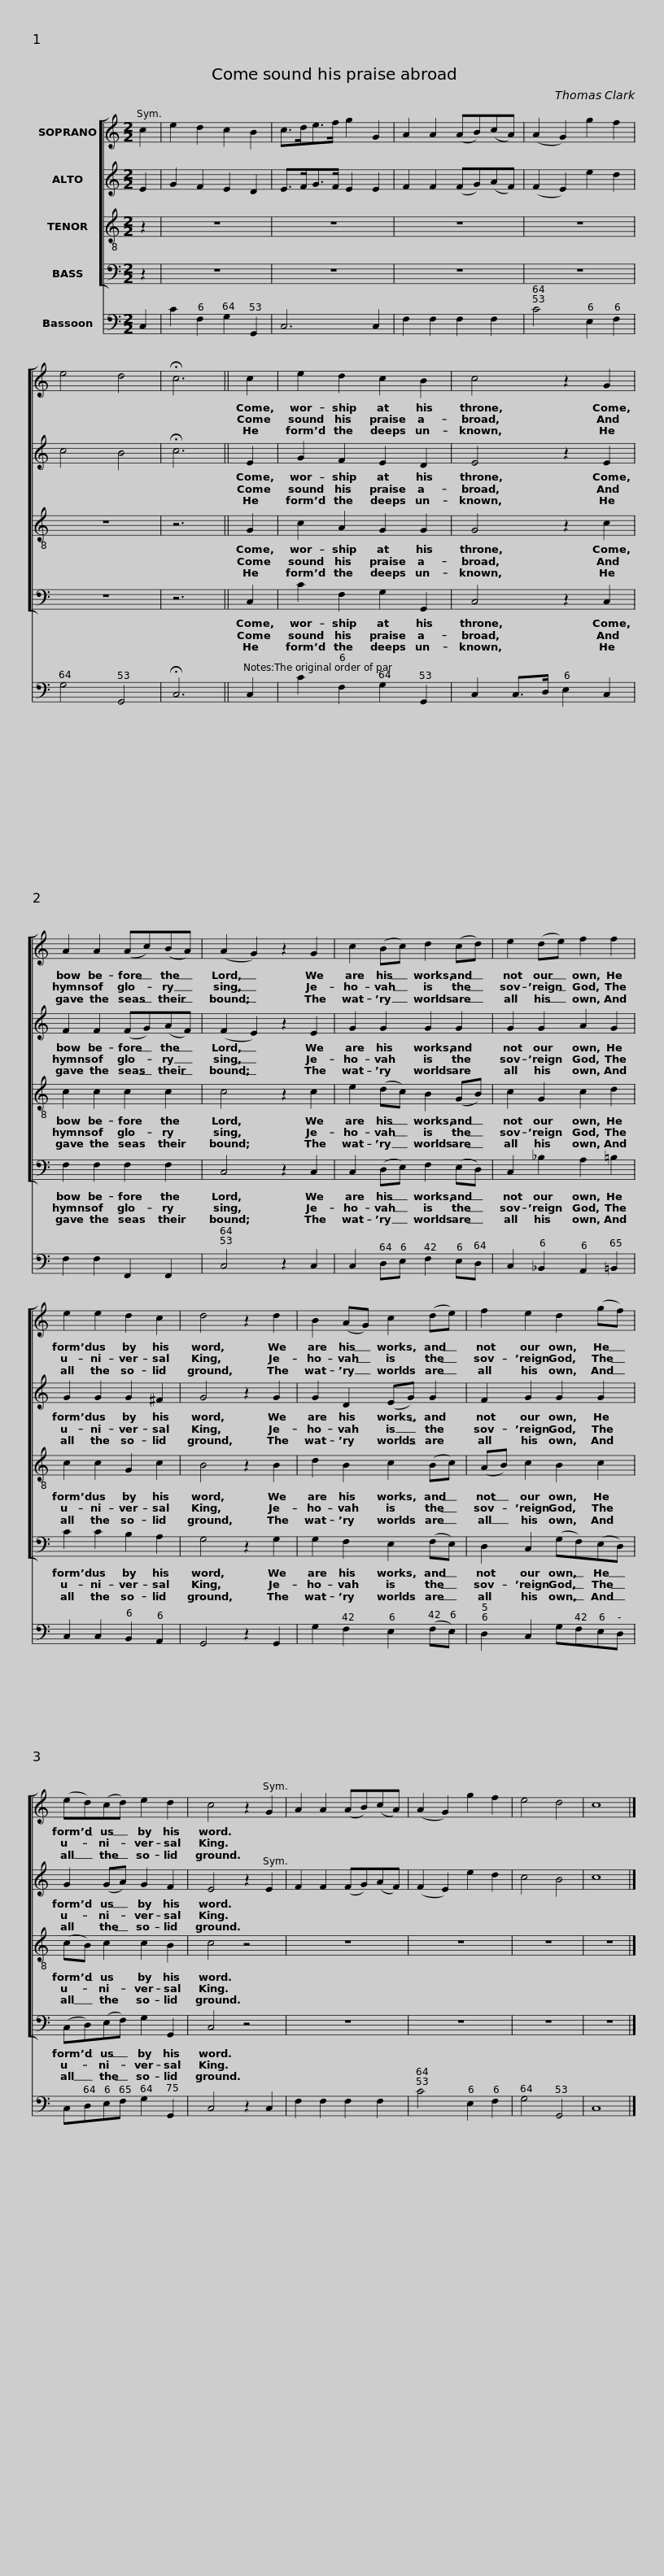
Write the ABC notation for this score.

X:1
%%score [ 1 2 3 4 ] 5
L:1/8
M:2/2
I:linebreak $
K:C
V:1 treble
V:2 treble
V:3 treble-8 transpose=-12
V:4 bass
V:5 bass
V:1
 c2 | e2 d2 c2 B2 | c>de>f g2 G2 | A2 A2 (AB)(cA) | (A2 G2) g2 f2 | %5
 e4 d4 | !fermata!c6 ||$ c2 | e2 d2 c2 B2 | c4 z2 G2 | %10
 A2 A2 (Ac)(BA) | (A2 G2) z2 G2 |$ c2 (Bc) d2 (cd) |$ e2 (de) f2 f2 | e2 e2 d2 c2 | %15
 d4 z2 d2 | B2 (AG) c2 (de) |$ f2 e2 d2 (gf) |$ (ed)(cd) e2 d2 | c4 z2 G2 | %20
 A2 A2 (AB)(cA) | (A2 G2) g2 f2 | e4 d4 | c8 |] %24
V:2
 E2 | G2 F2 E2 D2 | E>FG>F E2 E2 | F2 F2 (FG)(AF) | (F2 E2) e2 d2 | %5
 c4 B4 | !fermata!c6 ||$ E2 | G2 F2 E2 D2 | E4 z2 E2 | %10
 F2 F2 (FG)(AF) | (F2 E2) z2 E2 |$ G2 G2 G2 G2 |$ G2 G2 A2 G2 | G2 G2 G2 ^F2 | %15
 G4 z2 G2 | G2 D2 (EG) G2 |$ F2 G2 G2 G2 |$ G2 (GA) G2 F2 | E4 z2 E2 | %20
 F2 F2 (FG)(AF) | (F2 E2) e2 d2 | c4 B4 | c8 |] %24
V:3
 z2 | z8 | z8 | z8 | z8 | %5
 z8 | z6 ||$ G2 | c2 A2 G2 G2 | G4 z2 c2 | %10
 c2 c2 c2 c2 | c4 z2 c2 |$ e2 (dc) B2 (GB) |$ c2 G2 c2 d2 | c2 c2 G2 c2 | %15
 B4 z2 B2 | d2 B2 c2 (Bc) |$ (AB) c2 B2 c2 |$ (cB) c2 c2 B2 | c4 z4 | %20
 z8 | z8 | z8 | z8 |] %24
V:4
 z2 | z8 | z8 | z8 | z8 | %5
 z8 | z6 ||$ C,2 | C2 F,2 G,2 G,,2 | C,4 z2 C,2 | %10
 F,2 F,2 F,2 F,2 | C,4 z2 C,2 |$ C,2 (D,E,) F,2 (E,D,) |$ C,2 _B,2 A,2 =B,2 | C2 C2 B,2 A,2 | %15
 G,4 z2 G,2 | G,2 F,2 E,2 (F,E,) |$ D,2 C,2 (G,F,)(E,D,) |$ (C,D,)(E,F,) G,2 G,,2 | C,4 z4 | %20
 z8 | z8 | z8 | z8 |] %24
V:5
 C,2 | C2 F,2 G,2 G,,2 | C,6 C,2 | F,2 F,2 F,2 F,2 | C4 E,2 F,2 | %5
 G,4 G,,4 | !fermata!C,6 ||$ C,2 | C2 F,2 G,2 G,,2 | C,2 C,>D, E,2 C,2 | %10
 F,2 F,2 F,,2 F,,2 | C,4 z2 C,2 |$ C,2 D,E, F,2 E,D, |$ C,2 _B,,2 A,,2 =B,,2 | C,2 C,2 B,,2 A,,2 | %15
 G,,4 z2 G,,2 | G,2 F,2 E,2 (F,E,) |$ D,2 C,2 G,F,E,D, |$ C,D,E,F, G,2 G,,2 | C,4 z2 C,2 | %20
 F,2 F,2 F,2 F,2 | C4 E,2 F,2 | G,4 G,,4 | C,8 |] %24
